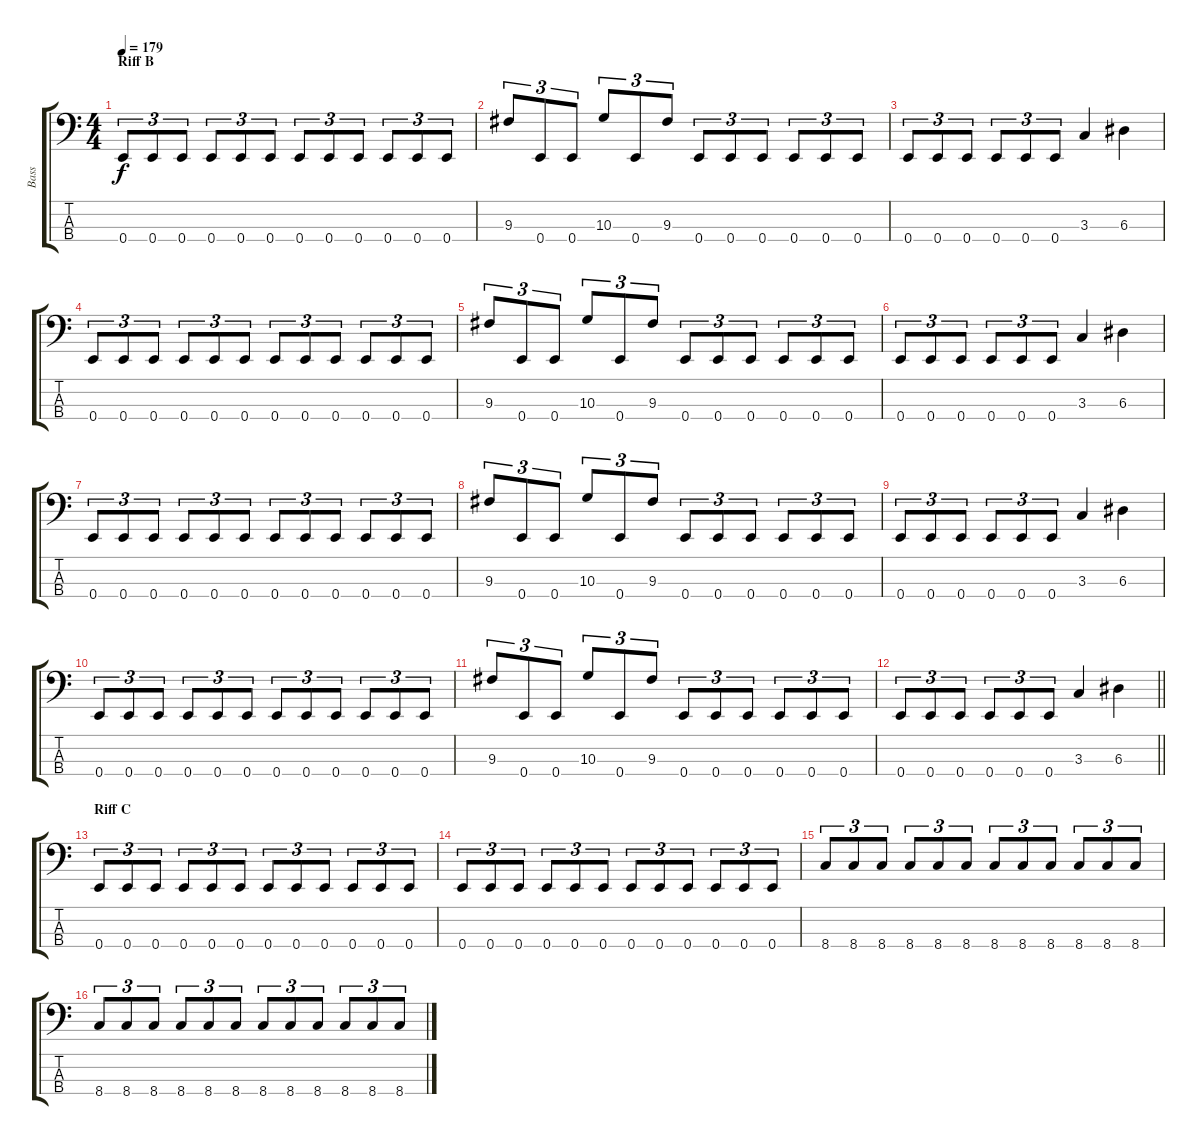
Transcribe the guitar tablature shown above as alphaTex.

\track ("Bass" "Bass") {instrument electricbassfinger}
\staff {score tabs}
\tuning (G2 D2 A1 E1) {hide}
\ts (4 4)
\section ("" "Riff B")
\tempo 179
\clef f4
\ks c
0.4.8{tu (3 2) dy f} 0.4.8{tu (3 2)} 0.4.8{tu (3 2)} 0.4.8{tu (3 2)} 0.4.8{tu (3 2)} 0.4.8{tu (3 2)} 0.4.8{tu (3 2)} 0.4.8{tu (3 2)} 0.4.8{tu (3 2)} 0.4.8{tu (3 2)} 0.4.8{tu (3 2)} 0.4.8{tu (3 2)} |
9.3.8{tu (3 2)} 0.4.8{tu (3 2)} 0.4.8{tu (3 2)} 10.3.8{tu (3 2)} 0.4.8{tu (3 2)} 9.3.8{tu (3 2)} 0.4.8{tu (3 2)} 0.4.8{tu (3 2)} 0.4.8{tu (3 2)} 0.4.8{tu (3 2)} 0.4.8{tu (3 2)} 0.4.8{tu (3 2)} |
0.4.8{tu (3 2)} 0.4.8{tu (3 2)} 0.4.8{tu (3 2)} 0.4.8{tu (3 2)} 0.4.8{tu (3 2)} 0.4.8{tu (3 2)} 3.3.4 6.3.4 |
0.4.8{tu (3 2)} 0.4.8{tu (3 2)} 0.4.8{tu (3 2)} 0.4.8{tu (3 2)} 0.4.8{tu (3 2)} 0.4.8{tu (3 2)} 0.4.8{tu (3 2)} 0.4.8{tu (3 2)} 0.4.8{tu (3 2)} 0.4.8{tu (3 2)} 0.4.8{tu (3 2)} 0.4.8{tu (3 2)} |
9.3.8{tu (3 2)} 0.4.8{tu (3 2)} 0.4.8{tu (3 2)} 10.3.8{tu (3 2)} 0.4.8{tu (3 2)} 9.3.8{tu (3 2)} 0.4.8{tu (3 2)} 0.4.8{tu (3 2)} 0.4.8{tu (3 2)} 0.4.8{tu (3 2)} 0.4.8{tu (3 2)} 0.4.8{tu (3 2)} |
0.4.8{tu (3 2)} 0.4.8{tu (3 2)} 0.4.8{tu (3 2)} 0.4.8{tu (3 2)} 0.4.8{tu (3 2)} 0.4.8{tu (3 2)} 3.3.4 6.3.4 |
0.4.8{tu (3 2)} 0.4.8{tu (3 2)} 0.4.8{tu (3 2)} 0.4.8{tu (3 2)} 0.4.8{tu (3 2)} 0.4.8{tu (3 2)} 0.4.8{tu (3 2)} 0.4.8{tu (3 2)} 0.4.8{tu (3 2)} 0.4.8{tu (3 2)} 0.4.8{tu (3 2)} 0.4.8{tu (3 2)} |
9.3.8{tu (3 2)} 0.4.8{tu (3 2)} 0.4.8{tu (3 2)} 10.3.8{tu (3 2)} 0.4.8{tu (3 2)} 9.3.8{tu (3 2)} 0.4.8{tu (3 2)} 0.4.8{tu (3 2)} 0.4.8{tu (3 2)} 0.4.8{tu (3 2)} 0.4.8{tu (3 2)} 0.4.8{tu (3 2)} |
0.4.8{tu (3 2)} 0.4.8{tu (3 2)} 0.4.8{tu (3 2)} 0.4.8{tu (3 2)} 0.4.8{tu (3 2)} 0.4.8{tu (3 2)} 3.3.4 6.3.4 |
0.4.8{tu (3 2)} 0.4.8{tu (3 2)} 0.4.8{tu (3 2)} 0.4.8{tu (3 2)} 0.4.8{tu (3 2)} 0.4.8{tu (3 2)} 0.4.8{tu (3 2)} 0.4.8{tu (3 2)} 0.4.8{tu (3 2)} 0.4.8{tu (3 2)} 0.4.8{tu (3 2)} 0.4.8{tu (3 2)} |
9.3.8{tu (3 2)} 0.4.8{tu (3 2)} 0.4.8{tu (3 2)} 10.3.8{tu (3 2)} 0.4.8{tu (3 2)} 9.3.8{tu (3 2)} 0.4.8{tu (3 2)} 0.4.8{tu (3 2)} 0.4.8{tu (3 2)} 0.4.8{tu (3 2)} 0.4.8{tu (3 2)} 0.4.8{tu (3 2)} |
\barLineRight lightlight
0.4.8{tu (3 2)} 0.4.8{tu (3 2)} 0.4.8{tu (3 2)} 0.4.8{tu (3 2)} 0.4.8{tu (3 2)} 0.4.8{tu (3 2)} 3.3.4 6.3.4 |
\section ("" "Riff C")
0.4.8{tu (3 2)} 0.4.8{tu (3 2)} 0.4.8{tu (3 2)} 0.4.8{tu (3 2)} 0.4.8{tu (3 2)} 0.4.8{tu (3 2)} 0.4.8{tu (3 2)} 0.4.8{tu (3 2)} 0.4.8{tu (3 2)} 0.4.8{tu (3 2)} 0.4.8{tu (3 2)} 0.4.8{tu (3 2)} |
0.4.8{tu (3 2)} 0.4.8{tu (3 2)} 0.4.8{tu (3 2)} 0.4.8{tu (3 2)} 0.4.8{tu (3 2)} 0.4.8{tu (3 2)} 0.4.8{tu (3 2)} 0.4.8{tu (3 2)} 0.4.8{tu (3 2)} 0.4.8{tu (3 2)} 0.4.8{tu (3 2)} 0.4.8{tu (3 2)} |
8.4.8{tu (3 2)} 8.4.8{tu (3 2)} 8.4.8{tu (3 2)} 8.4.8{tu (3 2)} 8.4.8{tu (3 2)} 8.4.8{tu (3 2)} 8.4.8{tu (3 2)} 8.4.8{tu (3 2)} 8.4.8{tu (3 2)} 8.4.8{tu (3 2)} 8.4.8{tu (3 2)} 8.4.8{tu (3 2)} |
8.4.8{tu (3 2)} 8.4.8{tu (3 2)} 8.4.8{tu (3 2)} 8.4.8{tu (3 2)} 8.4.8{tu (3 2)} 8.4.8{tu (3 2)} 8.4.8{tu (3 2)} 8.4.8{tu (3 2)} 8.4.8{tu (3 2)} 8.4.8{tu (3 2)} 8.4.8{tu (3 2)} 8.4.8{tu (3 2)}
